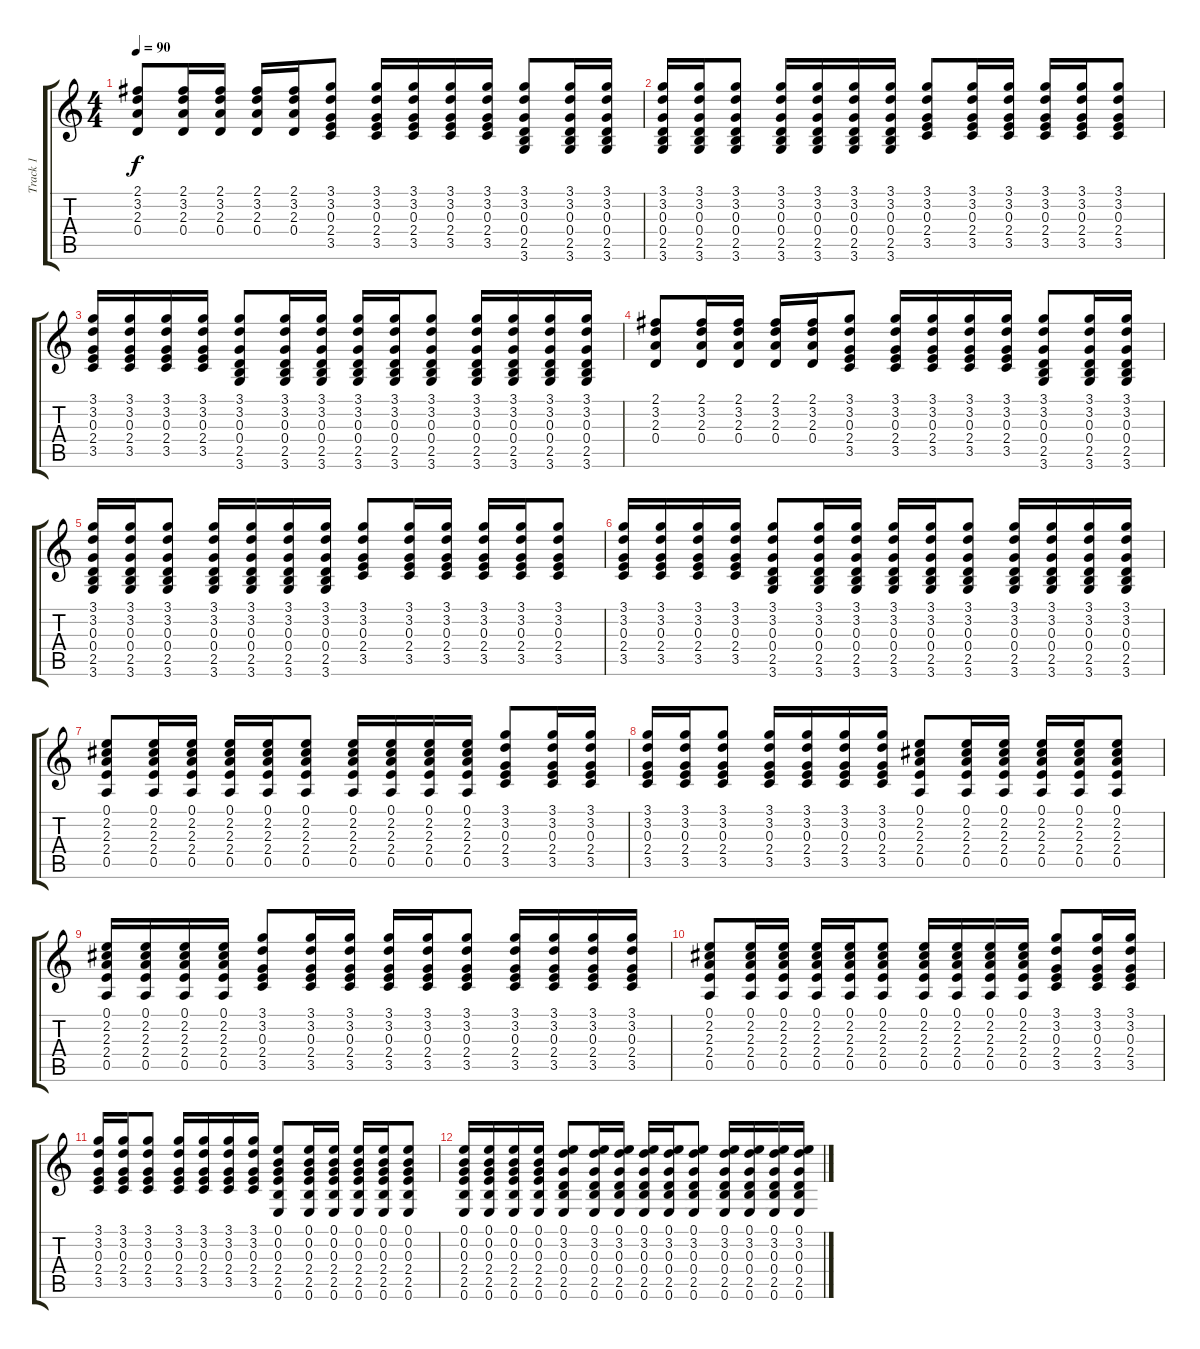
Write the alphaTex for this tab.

\track ("Track 1" "Track 1") {instrument acousticguitarsteel}
\staff {score tabs}
\tuning (E4 B3 G3 D3 A2 E2) {hide}
\ts (4 4)
\tempo 90
\clef g2
\ks c
(2.1 3.2 2.3 0.4).8{dy f instrument acousticguitarsteel} (2.1 3.2 2.3 0.4).16 (2.1 3.2 2.3 0.4).16 (2.1 3.2 2.3 0.4).16 (2.1 3.2 2.3 0.4).16 (3.1 3.2 0.3 2.4 3.5).8 (3.1 3.2 0.3 2.4 3.5).16 (3.1 3.2 0.3 2.4 3.5).16 (3.1 3.2 0.3 2.4 3.5).16 (3.1 3.2 0.3 2.4 3.5).16 (3.1 3.2 0.3 0.4 2.5 3.6).8 (3.1 3.2 0.3 0.4 2.5 3.6).16 (3.1 3.2 0.3 0.4 2.5 3.6).16 |
(3.1 3.2 0.3 0.4 2.5 3.6).16 (3.1 3.2 0.3 0.4 2.5 3.6).16 (3.1 3.2 0.3 0.4 2.5 3.6).8 (3.1 3.2 0.3 0.4 2.5 3.6).16 (3.1 3.2 0.3 0.4 2.5 3.6).16 (3.1 3.2 0.3 0.4 2.5 3.6).16 (3.1 3.2 0.3 0.4 2.5 3.6).16 (3.1 3.2 0.3 2.4 3.5).8 (3.1 3.2 0.3 2.4 3.5).16 (3.1 3.2 0.3 2.4 3.5).16 (3.1 3.2 0.3 2.4 3.5).16 (3.1 3.2 0.3 2.4 3.5).16 (3.1 3.2 0.3 2.4 3.5).8 |
(3.1 3.2 0.3 2.4 3.5).16 (3.1 3.2 0.3 2.4 3.5).16 (3.1 3.2 0.3 2.4 3.5).16 (3.1 3.2 0.3 2.4 3.5).16 (3.1 3.2 0.3 0.4 2.5 3.6).8 (3.1 3.2 0.3 0.4 2.5 3.6).16 (3.1 3.2 0.3 0.4 2.5 3.6).16 (3.1 3.2 0.3 0.4 2.5 3.6).16 (3.1 3.2 0.3 0.4 2.5 3.6).16 (3.1 3.2 0.3 0.4 2.5 3.6).8 (3.1 3.2 0.3 0.4 2.5 3.6).16 (3.1 3.2 0.3 0.4 2.5 3.6).16 (3.1 3.2 0.3 0.4 2.5 3.6).16 (3.1 3.2 0.3 0.4 2.5 3.6).16 |
(2.1 3.2 2.3 0.4).8 (2.1 3.2 2.3 0.4).16 (2.1 3.2 2.3 0.4).16 (2.1 3.2 2.3 0.4).16 (2.1 3.2 2.3 0.4).16 (3.1 3.2 0.3 2.4 3.5).8 (3.1 3.2 0.3 2.4 3.5).16 (3.1 3.2 0.3 2.4 3.5).16 (3.1 3.2 0.3 2.4 3.5).16 (3.1 3.2 0.3 2.4 3.5).16 (3.1 3.2 0.3 0.4 2.5 3.6).8 (3.1 3.2 0.3 0.4 2.5 3.6).16 (3.1 3.2 0.3 0.4 2.5 3.6).16 |
(3.1 3.2 0.3 0.4 2.5 3.6).16 (3.1 3.2 0.3 0.4 2.5 3.6).16 (3.1 3.2 0.3 0.4 2.5 3.6).8 (3.1 3.2 0.3 0.4 2.5 3.6).16 (3.1 3.2 0.3 0.4 2.5 3.6).16 (3.1 3.2 0.3 0.4 2.5 3.6).16 (3.1 3.2 0.3 0.4 2.5 3.6).16 (3.1 3.2 0.3 2.4 3.5).8 (3.1 3.2 0.3 2.4 3.5).16 (3.1 3.2 0.3 2.4 3.5).16 (3.1 3.2 0.3 2.4 3.5).16 (3.1 3.2 0.3 2.4 3.5).16 (3.1 3.2 0.3 2.4 3.5).8 |
(3.1 3.2 0.3 2.4 3.5).16 (3.1 3.2 0.3 2.4 3.5).16 (3.1 3.2 0.3 2.4 3.5).16 (3.1 3.2 0.3 2.4 3.5).16 (3.1 3.2 0.3 0.4 2.5 3.6).8 (3.1 3.2 0.3 0.4 2.5 3.6).16 (3.1 3.2 0.3 0.4 2.5 3.6).16 (3.1 3.2 0.3 0.4 2.5 3.6).16 (3.1 3.2 0.3 0.4 2.5 3.6).16 (3.1 3.2 0.3 0.4 2.5 3.6).8 (3.1 3.2 0.3 0.4 2.5 3.6).16 (3.1 3.2 0.3 0.4 2.5 3.6).16 (3.1 3.2 0.3 0.4 2.5 3.6).16 (3.1 3.2 0.3 0.4 2.5 3.6).16 |
(0.1 2.2 2.3 2.4 0.5).8 (0.1 2.2 2.3 2.4 0.5).16 (0.1 2.2 2.3 2.4 0.5).16 (0.1 2.2 2.3 2.4 0.5).16 (0.1 2.2 2.3 2.4 0.5).16 (0.1 2.2 2.3 2.4 0.5).8 (0.1 2.2 2.3 2.4 0.5).16 (0.1 2.2 2.3 2.4 0.5).16 (0.1 2.2 2.3 2.4 0.5).16 (0.1 2.2 2.3 2.4 0.5).16 (3.1 3.2 0.3 2.4 3.5).8 (3.1 3.2 0.3 2.4 3.5).16 (3.1 3.2 0.3 2.4 3.5).16 |
(3.1 3.2 0.3 2.4 3.5).16 (3.1 3.2 0.3 2.4 3.5).16 (3.1 3.2 0.3 2.4 3.5).8 (3.1 3.2 0.3 2.4 3.5).16 (3.1 3.2 0.3 2.4 3.5).16 (3.1 3.2 0.3 2.4 3.5).16 (3.1 3.2 0.3 2.4 3.5).16 (0.1 2.2 2.3 2.4 0.5).8 (0.1 2.2 2.3 2.4 0.5).16 (0.1 2.2 2.3 2.4 0.5).16 (0.1 2.2 2.3 2.4 0.5).16 (0.1 2.2 2.3 2.4 0.5).16 (0.1 2.2 2.3 2.4 0.5).8 |
(0.1 2.2 2.3 2.4 0.5).16 (0.1 2.2 2.3 2.4 0.5).16 (0.1 2.2 2.3 2.4 0.5).16 (0.1 2.2 2.3 2.4 0.5).16 (3.1 3.2 0.3 2.4 3.5).8 (3.1 3.2 0.3 2.4 3.5).16 (3.1 3.2 0.3 2.4 3.5).16 (3.1 3.2 0.3 2.4 3.5).16 (3.1 3.2 0.3 2.4 3.5).16 (3.1 3.2 0.3 2.4 3.5).8 (3.1 3.2 0.3 2.4 3.5).16 (3.1 3.2 0.3 2.4 3.5).16 (3.1 3.2 0.3 2.4 3.5).16 (3.1 3.2 0.3 2.4 3.5).16 |
(0.1 2.2 2.3 2.4 0.5).8 (0.1 2.2 2.3 2.4 0.5).16 (0.1 2.2 2.3 2.4 0.5).16 (0.1 2.2 2.3 2.4 0.5).16 (0.1 2.2 2.3 2.4 0.5).16 (0.1 2.2 2.3 2.4 0.5).8 (0.1 2.2 2.3 2.4 0.5).16 (0.1 2.2 2.3 2.4 0.5).16 (0.1 2.2 2.3 2.4 0.5).16 (0.1 2.2 2.3 2.4 0.5).16 (3.1 3.2 0.3 2.4 3.5).8 (3.1 3.2 0.3 2.4 3.5).16 (3.1 3.2 0.3 2.4 3.5).16 |
(3.1 3.2 0.3 2.4 3.5).16 (3.1 3.2 0.3 2.4 3.5).16 (3.1 3.2 0.3 2.4 3.5).8 (3.1 3.2 0.3 2.4 3.5).16 (3.1 3.2 0.3 2.4 3.5).16 (3.1 3.2 0.3 2.4 3.5).16 (3.1 3.2 0.3 2.4 3.5).16 (0.1 0.2 0.3 2.4 2.5 0.6).8 (0.1 0.2 0.3 2.4 2.5 0.6).16 (0.1 0.2 0.3 2.4 2.5 0.6).16 (0.1 0.2 0.3 2.4 2.5 0.6).16 (0.1 0.2 0.3 2.4 2.5 0.6).16 (0.1 0.2 0.3 2.4 2.5 0.6).8 |
(0.1 0.2 0.3 2.4 2.5 0.6).16 (0.1 0.2 0.3 2.4 2.5 0.6).16 (0.1 0.2 0.3 2.4 2.5 0.6).16 (0.1 0.2 0.3 2.4 2.5 0.6).16 (0.1 3.2 0.3 0.4 2.5 0.6).8 (0.1 3.2 0.3 0.4 2.5 0.6).16 (0.1 3.2 0.3 0.4 2.5 0.6).16 (0.1 3.2 0.3 0.4 2.5 0.6).16 (0.1 3.2 0.3 0.4 2.5 0.6).16 (0.1 3.2 0.3 0.4 2.5 0.6).8 (0.1 3.2 0.3 0.4 2.5 0.6).16 (0.1 3.2 0.3 0.4 2.5 0.6).16 (0.1 3.2 0.3 0.4 2.5 0.6).16 (0.1 3.2 0.3 0.4 2.5 0.6).16
